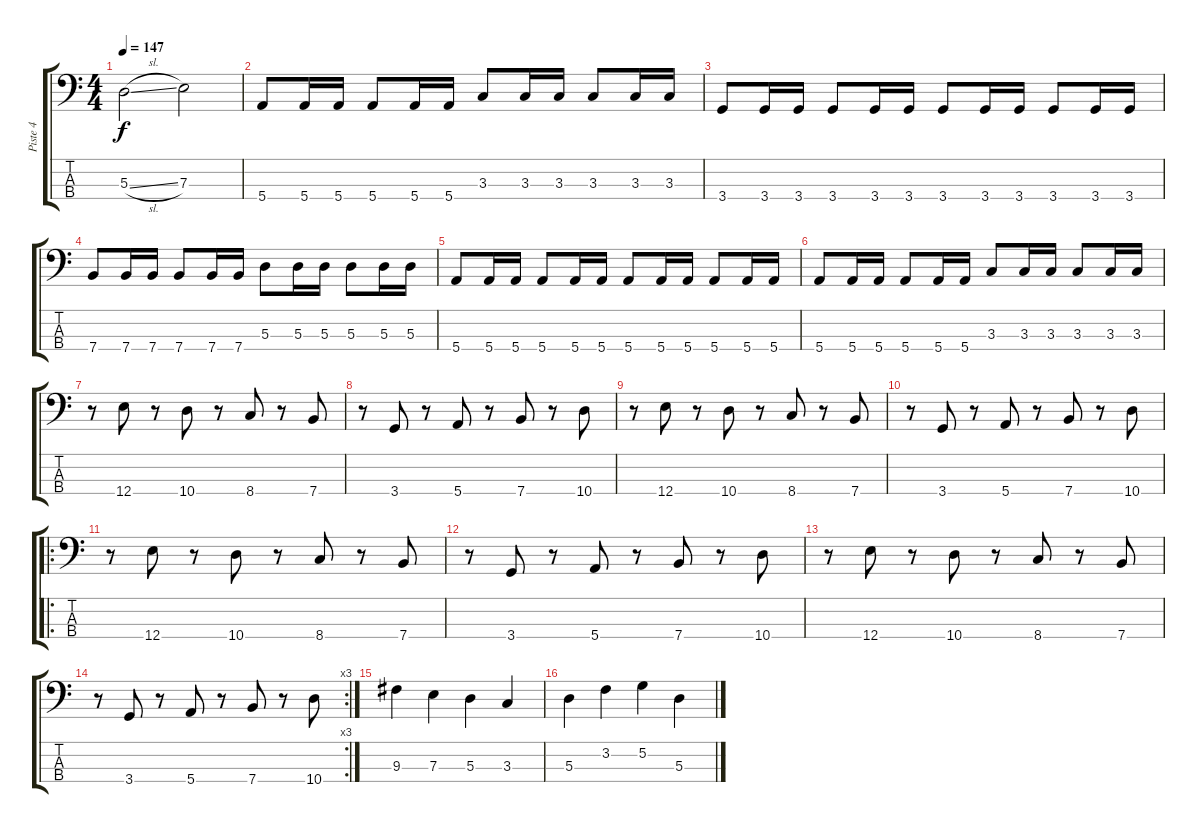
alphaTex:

\track ("Piste 4" "Piste 4") {instrument electricbassfinger}
\staff {score tabs}
\tuning (G2 D2 A1 E1) {hide}
\ts (4 4)
\tempo 147
\clef f4
\ks c
5.3{sl}.2{dy f} 7.3.2 |
5.4.8 5.4.16 5.4.16 5.4.8 5.4.16 5.4.16 3.3.8 3.3.16 3.3.16 3.3.8 3.3.16 3.3.16 |
3.4.8 3.4.16 3.4.16 3.4.8 3.4.16 3.4.16 3.4.8 3.4.16 3.4.16 3.4.8 3.4.16 3.4.16 |
7.4.8 7.4.16 7.4.16 7.4.8 7.4.16 7.4.16 5.3.8 5.3.16 5.3.16 5.3.8 5.3.16 5.3.16 |
5.4.8 5.4.16 5.4.16 5.4.8 5.4.16 5.4.16 5.4.8 5.4.16 5.4.16 5.4.8 5.4.16 5.4.16 |
5.4.8 5.4.16 5.4.16 5.4.8 5.4.16 5.4.16 3.3.8 3.3.16 3.3.16 3.3.8 3.3.16 3.3.16 |
r.8 12.4.8 r.8 10.4.8 r.8 8.4.8 r.8 7.4.8 |
r.8 3.4.8 r.8 5.4.8 r.8 7.4.8 r.8 10.4.8 |
r.8 12.4.8 r.8 10.4.8 r.8 8.4.8 r.8 7.4.8 |
r.8 3.4.8 r.8 5.4.8 r.8 7.4.8 r.8 10.4.8 |
\ro
r.8 12.4.8 r.8 10.4.8 r.8 8.4.8 r.8 7.4.8 |
r.8 3.4.8 r.8 5.4.8 r.8 7.4.8 r.8 10.4.8 |
r.8 12.4.8 r.8 10.4.8 r.8 8.4.8 r.8 7.4.8 |
\rc 3
r.8 3.4.8 r.8 5.4.8 r.8 7.4.8 r.8 10.4.8 |
9.3.4 7.3.4 5.3.4 3.3.4 |
5.3.4 3.2.4 5.2.4 5.3.4
